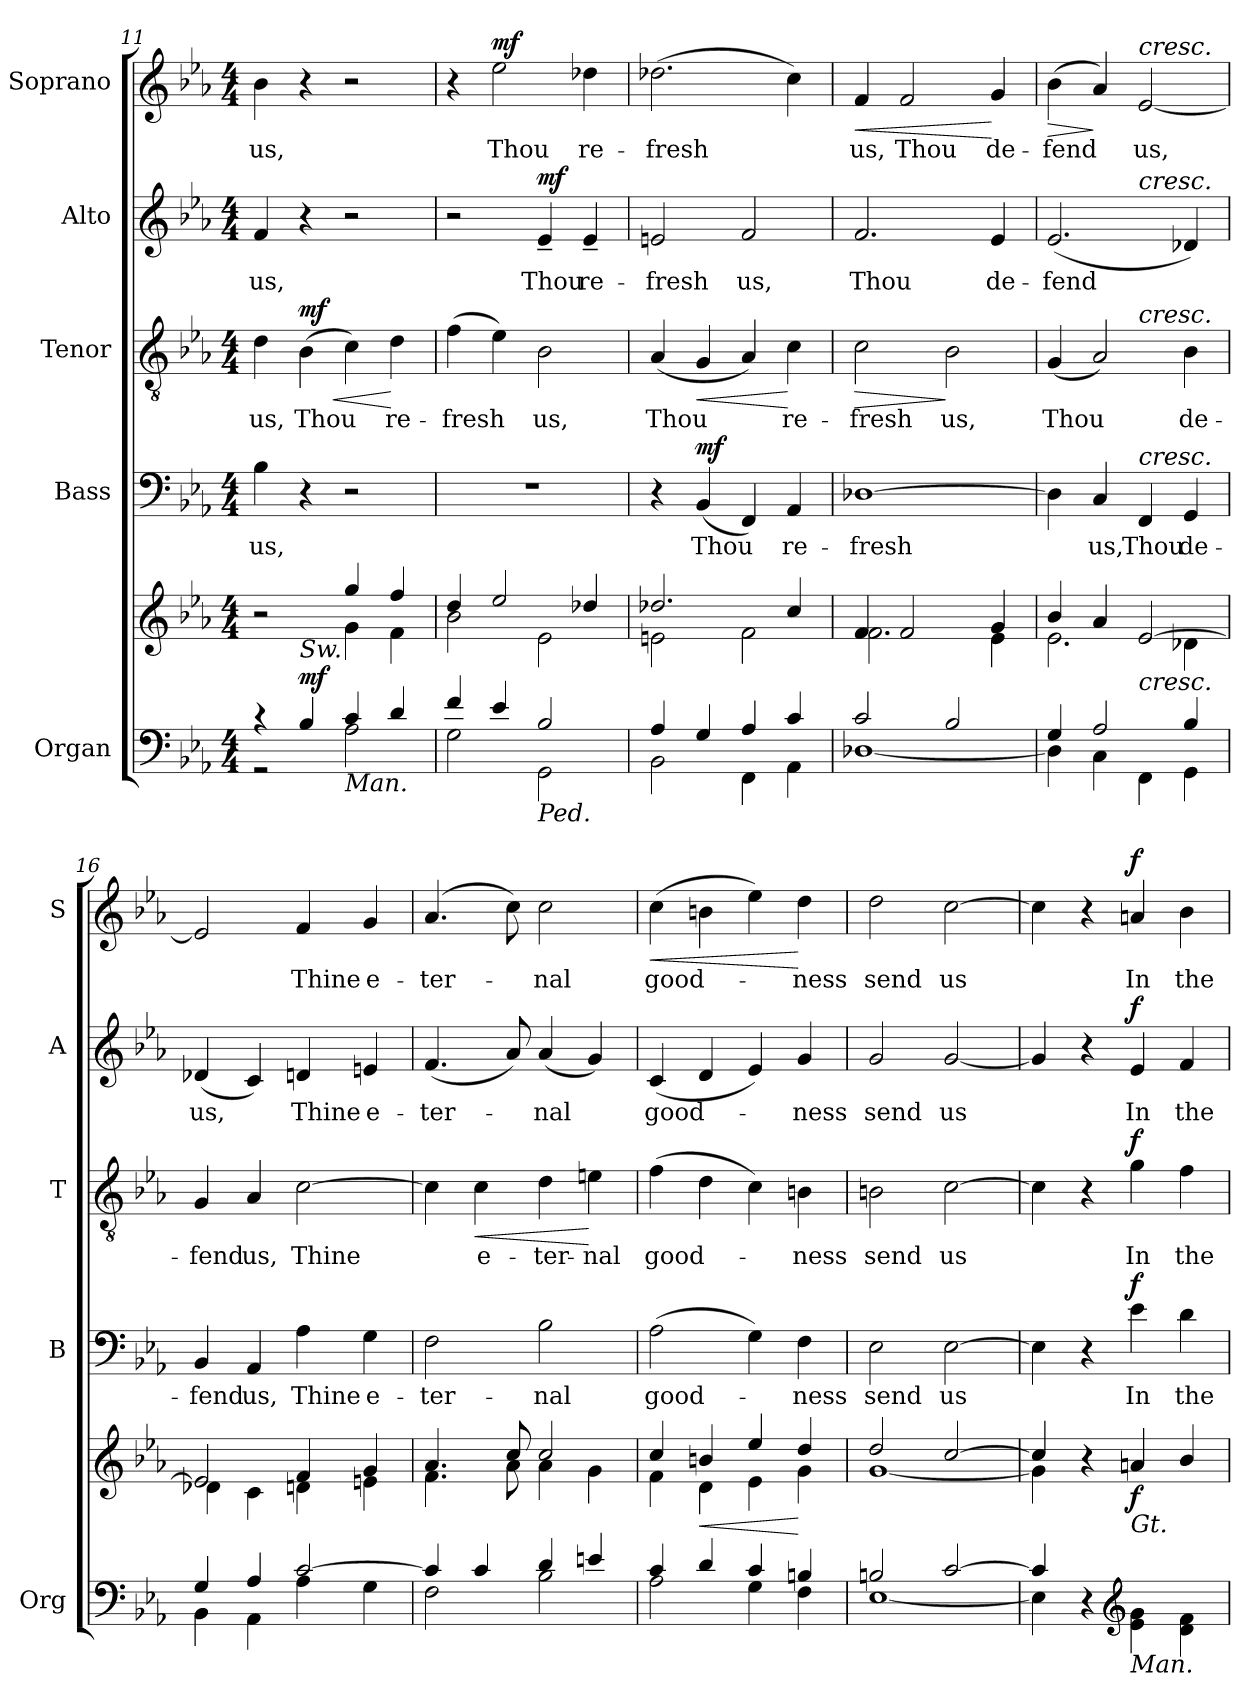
**kern	**kern	**dynam	**kern	**text	**dynam	**kern	**text	**dynam	**kern	**text	**dynam	**kern	**text	**dynam
*part5	*part5	*part5	*part4	*part4	*part4	*part3	*part3	*part3	*part2	*part2	*part2	*part1	*part1	*part1
*staff6	*staff5	*staff5/6	*staff4	*staff4	*staff4	*staff3	*staff3	*staff3	*staff2	*staff2	*staff2	*staff1	*staff1	*staff1
*I"Organ	*	*	*I"Bass	*	*	*I"Tenor	*	*	*I"Alto	*	*	*I"Soprano	*	*
*I'Org	*	*	*I'B	*	*	*I'T	*	*	*I'A	*	*	*I'S	*	*
*clefF4	*clefG2	*	*clefF4	*	*	*clefGv2	*	*	*clefG2	*	*	*clefG2	*	*
*k[b-e-a-]	*k[b-e-a-]	*	*k[b-e-a-]	*	*	*k[b-e-a-]	*	*	*k[b-e-a-]	*	*	*k[b-e-a-]	*	*
*E-:	*E-:	*	*E-:	*	*	*E-:	*	*	*E-:	*	*	*E-:	*	*
*M4/4	*M4/4	*	*M4/4	*	*	*M4/4	*	*	*M4/4	*	*	*M4/4	*	*
=11	=11	=11	=11	=11	=11	=11	=11	=11	=11	=11	=11	=11	=11	=11
*^	*^	*	*	*	*	*	*	*	*	*	*	*	*	*
!	!	!	!	!	!	!LO:LY:b	!	!	!LO:LY:b	!	!	!LO:LY:b	!	!	!LO:LY:b	!
4rc	2rGG	2r	2ryy	.	4B-\	us,	.	4d\	us,	.	4f/	us,	.	4b-\	us,	.
!LO:TX:a:i:t=Sw.	!	!	!	!	!	!	!	!	!	!	!	!	!	!	!	!
!	!	!	!	!LO:DY:a=2	!	!	!	!	!LO:LY:b	!LO:HP:b	!	!	!	!	!	!
!	!	!	!	!	!	!	!	!	!	!LO:DY:n=1:a	!	!	!	!	!	!
4B-/	.	.	.	mf	4r	.	.	(>4B-\	Thou	< mf	4r	.	.	4r	.	.
!LO:TX:b:i:t=Man.	!	!	!	!	!	!	!	!	!	!	!	!	!	!	!	!
4c/	2A-\	4gg/	4g\	.	2r	.	.	4c\)	.	.	2r	.	.	2r	.	.
!	!	!	!	!	!	!	!	!	!LO:LY:b	!	!	!	!	!	!	!
4d/	.	4ff/	4f\	.	.	.	.	4d\	re-	[	.	.	.	.	.	.
!!LO:PB:g=z
=12	=12	=12	=12	=12	=12	=12	=12	=12	=12	=12	=12	=12	=12	=12	=12	=12
!	!	!	!	!	!	!	!	!	!LO:LY:b	!	!	!	!	!	!	!
4f/	2G\	4dd/	2b-\	.	1r	.	.	(>4f\	-fresh	.	2r	.	.	4r	.	.
!	!	!	!	!	!	!	!	!	!	!	!	!	!	!	!LO:LY:b	!LO:DY:a
4e-/	.	2ee-/	.	.	.	.	.	4e-\)	.	.	.	.	.	2ee-\	Thou	mf
!LO:TX:b:i:t=Ped.	!	!	!	!	!	!	!	!	!	!	!	!	!	!	!	!
!	!	!	!	!	!	!	!	!	!LO:LY:b	!	!	!LO:LY:b	!LO:DY:a	!	!	!
2B-/	2GG\	.	2e-\	.	.	.	.	2B-\	us,	.	4e-~</	Thou	mf	.	.	.
!	!	!	!	!	!	!	!	!	!	!	!	!LO:LY:b	!	!	!LO:LY:b	!
.	.	4dd-X/	.	.	.	.	.	.	.	.	4e-~</	re-	.	4dd-X\	re-	.
=13	=13	=13	=13	=13	=13	=13	=13	=13	=13	=13	=13	=13	=13	=13	=13	=13
!	!	!	!	!	!	!	!	!	!LO:LY:b	!	!	!LO:LY:b	!	!	!LO:LY:b	!
4A-/	2BB-\	2.dd-X/	2en\	.	4r	.	.	(<4A-/	Thou	.	2en/	-fresh	.	(>2.dd-X\	-fresh	.
!	!	!	!	!	!	!LO:LY:b	!LO:DY:a	!	!	!LO:HP:b	!	!	!	!	!	!
4G/	.	.	.	.	(<4BB-/	Thou	mf	4G/	.	<	.	.	.	.	.	.
!	!	!	!	!	!	!	!	!	!	!	!	!LO:LY:b	!	!	!	!
4A-/	4FF\	.	2f\	.	4FF/)	.	.	4A-/)	.	.	2f/	us,	.	.	.	.
!	!	!	!	!	!	!LO:LY:b	!	!	!LO:LY:b	!	!	!	!	!	!	!
4c/	4AA-\	4cc/	.	.	4AA-/	re-	.	4c\	re-	[	.	.	.	4cc\)	.	.
=14	=14	=14	=14	=14	=14	=14	=14	=14	=14	=14	=14	=14	=14	=14	=14	=14
!	!	!	!	!	!	!LO:LY:b	!	!	!LO:LY:b	!LO:HP:b	!	!LO:LY:b	!	!	!LO:LY:b	!LO:HP:b
2c/	[<1D-X	4f/	2.f\	.	[1D-X	-fresh	.	2c\	-fresh	>	2.f/	Thou	.	4f/	us,	<
!	!	!	!	!	!	!	!	!	!	!	!	!	!	!	!LO:LY:b	!
.	.	2f/	.	.	.	.	.	.	.	.	.	.	.	2f/	Thou	.
!	!	!	!	!	!	!	!	!	!LO:LY:b	!	!	!	!	!	!	!
2B-/	.	.	.	.	.	.	.	2B-\	us,	]	.	.	.	.	.	.
!	!	!	!	!	!	!	!	!	!	!	!	!LO:LY:b	!	!	!LO:LY:b	!
.	.	4g/	4e-\	.	.	.	.	.	.	.	4e-/	de-	.	4g/	de-	[
=15	=15	=15	=15	=15	=15	=15	=15	=15	=15	=15	=15	=15	=15	=15	=15	=15
!	!	!	!	!	!	!	!	!	!LO:LY:b	!	!	!LO:LY:b	!	!	!LO:LY:b	!LO:HP:b
*	*	*	*	*	*	*	*	*^	*	*	*^	*	*	*	*	*
4G/	4D-\]	4b-/	2.e-\	.	4D-\]	.	.	(<4G/	2ryy	Thou	.	(<2.e-/	2ryy	-fend	.	(>4b-\	-fend	>
!	!	!	!	!	!	!LO:LY:b	!	!	!	!	!	!	!	!	!	!	!	!
2A-/	4C\	4a-/	.	.	4C/	us,	.	2A-/)	.	.	.	.	.	.	.	4a-/)	.	]
!	!	!	!	!	!	!	!	!	!	!	!	!	!	!	!	!LO:TX:a:i:t=cresc.	!	!
!	!	!	!	!	!	!	!	!	!	!	!	!	!LO:TX:a:i:t=cresc.	!	!	!	!	!
!	!	!	!	!	!	!	!	!	!LO:TX:a:i:t=cresc.	!	!	!	!	!	!	!	!	!
!	!	!	!	!	!LO:TX:a:i:t=cresc.	!	!	!	!	!	!	!	!	!	!	!	!	!
!	!	!LO:TX:b:i:t=cresc.	!	!	!	!	!	!	!	!	!	!	!	!	!	!	!	!
!	!	!	!	!	!	!LO:LY:b	!	!	!	!	!	!	!	!	!	!	!LO:LY:b	!
.	4FF\	[>2e-/	.	.	4FF/	Thou	.	.	2ryy	.	.	.	2ryy	.	.	[2e-/	us,	.
!	!	!	!	!	!	!LO:LY:b	!	!	!	!LO:LY:b	!	!	!	!	!	!	!	!
4B-/	4GG\	.	4d-X\	.	4GG/	de-	.	4B-\	.	de-	.	4d-X/)	.	.	.	.	.	.
=16	=16	=16	=16	=16	=16	=16	=16	=16	=16	=16	=16	=16	=16	=16	=16	=16	=16	=16
!	!	!	!	!	!	!LO:LY:b	!	!	!	!LO:LY:b	!	!	!	!LO:LY:b	!	!	!	!
*	*	*	*	*	*	*	*	*v	*v	*	*	*	*	*	*	*	*	*
*	*	*	*	*	*	*	*	*	*	*	*v	*v	*	*	*	*	*
4G/	4BB-\	2e-/]	4d-X\	.	4BB-/	-fend	.	4G/	-fend	.	(<4d-X/	us,	.	2e-/]	.	.
!	!	!	!	!	!	!LO:LY:b	!	!	!LO:LY:b	!	!	!	!	!	!	!
4A-/	4AA-\	.	4c\	.	4AA-/	us,	.	4A-/	us,	.	4c/)	.	.	.	.	.
!	!	!	!	!	!	!LO:LY:b	!	!	!LO:LY:b	!	!	!LO:LY:b	!	!	!LO:LY:b	!
[>2c/	4A-\	4f/	4dn\	.	4A-\	Thine	.	[2c\	Thine	.	4dn/	Thine	.	4f/	Thine	.
!	!	!	!	!	!	!LO:LY:b	!	!	!	!	!	!LO:LY:b	!	!	!LO:LY:b	!
.	4G\	4g/	4en\	.	4G\	e-	.	.	.	.	4en/	e-	.	4g/	e-	.
=17	=17	=17	=17	=17	=17	=17	=17	=17	=17	=17	=17	=17	=17	=17	=17	=17
!	!	!	!	!	!	!LO:LY:b	!	!	!	!	!	!LO:LY:b	!	!	!LO:LY:b	!
4c/]	2F\	4.a-/	4.f\	.	2F\	-ter-	.	4c\]	.	.	(<4.f/	-ter-	.	(>4.a-/	-ter-	.
!	!	!	!	!	!	!	!	!	!LO:LY:b	!LO:HP:b	!	!	!	!	!	!
4c/	.	.	.	.	.	.	.	4c\	e-	<	.	.	.	.	.	.
.	.	8cc/	8a-\	.	.	.	.	.	.	.	8a-/)	.	.	8cc\)	.	.
!	!	!	!	!	!	!LO:LY:b	!	!	!LO:LY:b	!	!	!LO:LY:b	!	!	!LO:LY:b	!
4d/	2B-\	2cc/	4a-\	.	2B-\	-nal	.	4d\	-ter-	.	(<4a-/	-nal	.	2cc\	-nal	.
!	!	!	!	!	!	!	!	!	!LO:LY:b	!	!	!	!	!	!	!
4en/	.	.	4g\	.	.	.	.	4en\	-nal	[	4g/)	.	.	.	.	.
!!LO:LB:g=z
=18	=18	=18	=18	=18	=18	=18	=18	=18	=18	=18	=18	=18	=18	=18	=18	=18
!	!	!	!	!	!	!LO:LY:b	!	!	!LO:LY:b	!	!	!LO:LY:b	!	!	!LO:LY:b	!LO:HP:b
4c/	2A-\	4cc/	4f\	.	(>2A-\	good-	.	(>4f\	good-	.	(<4c/	good-	.	(>4cc\	good-	<
!	!	!	!	!LO:HP:b	!	!	!	!	!	!	!	!	!	!	!	!
4d/	.	4bn/	4d\	<	.	.	.	4d\	.	.	4d/	.	.	4bn\	.	.
4c/	4G\	4ee-/	4e-\	.	4G\)	.	.	4c\)	.	.	4e-/)	.	.	4ee-\)	.	.
!	!	!	!	!	!	!LO:LY:b	!	!	!LO:LY:b	!	!	!LO:LY:b	!	!	!LO:LY:b	!
4Bn/	4F\	4dd/	4g\	[	4F\	-ness	.	4Bn\	-ness	.	4g/	-ness	.	4dd\	-ness	[
=19	=19	=19	=19	=19	=19	=19	=19	=19	=19	=19	=19	=19	=19	=19	=19	=19
!	!	!	!	!	!	!LO:LY:b	!	!	!LO:LY:b	!	!	!LO:LY:b	!	!	!LO:LY:b	!
2Bn/	[<1E-	2dd/	[<1g	.	2E-\	send	.	2Bn\	send	.	2g/	send	.	2dd\	send	.
!	!	!	!	!	!	!LO:LY:b	!	!	!LO:LY:b	!	!	!LO:LY:b	!	!	!LO:LY:b	!
[>2c/	.	[>2cc/	.	.	[2E-\	us	.	[2c\	us	.	[2g/	us	.	[2cc\	us	.
=20	=20	=20	=20	=20	=20	=20	=20	=20	=20	=20	=20	=20	=20	=20	=20	=20
4c/]	4E-\]	4cc/]	4g\]	.	4E-\]	.	.	4c\]	.	.	4g/]	.	.	4cc\]	.	.
4r	4ryy	4r	4ryy	.	4r	.	.	4r	.	.	4r	.	.	4r	.	.
*clefG2	*	*	*	*	*	*	*	*	*	*	*	*	*	*	*	*
!	!	!LO:TX:b:i:t=Gt.	!	!	!	!	!	!	!	!	!	!	!	!	!	!
!LO:TX:b:i:t=Man.	!	!	!	!	!	!	!	!	!	!	!	!	!	!	!	!
!	!	!	!	!LO:DY:b	!	!LO:LY:b	!LO:DY:a	!	!LO:LY:b	!LO:DY:a	!	!LO:LY:b	!LO:DY:a	!	!LO:LY:b	!LO:DY:a
2ryy	4e-\ 4g\	4an/	2ryy	f	4e-\	In	f	4g\	In	f	4e-/	In	f	4an/	In	f
!	!	!	!	!	!	!LO:LY:b	!	!	!LO:LY:b	!	!	!LO:LY:b	!	!	!LO:LY:b	!
.	4d\ 4f\	4b-/	.	.	4d\	the	.	4f\	the	.	4f/	the	.	4b-\	the	.
*v	*v	*	*	*	*	*	*	*	*	*	*	*	*	*	*	*
*	*v	*v	*	*	*	*	*	*	*	*	*	*	*	*	*
=	=	=	=	=	=	=	=	=	=	=	=	=	=	=
*-	*-	*-	*-	*-	*-	*-	*-	*-	*-	*-	*-	*-	*-	*-
